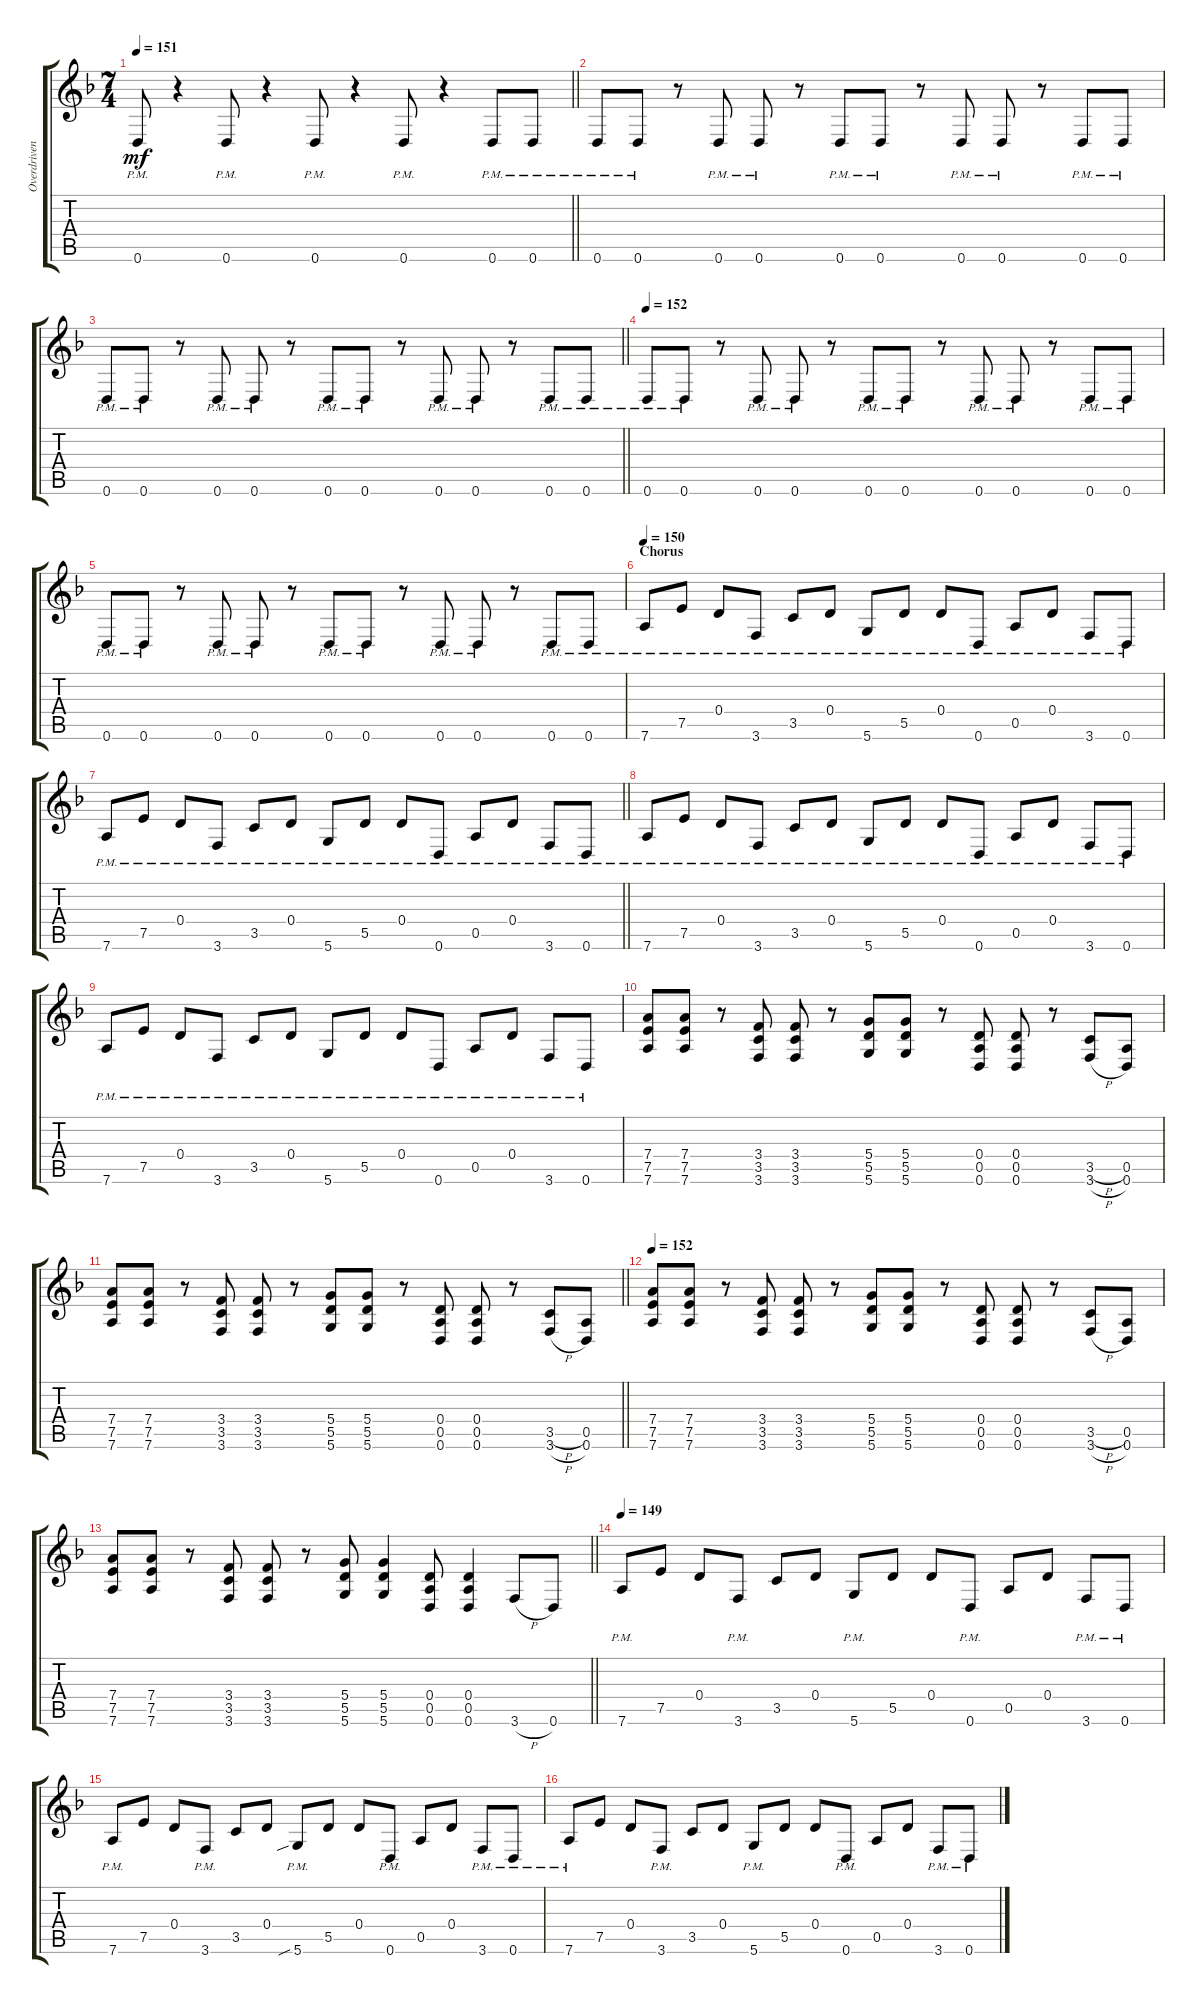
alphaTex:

\track ("Overdriven Guitar" "Overdriven") {instrument overdrivenguitar}
\staff {score tabs}
\tuning (E4 B3 G3 D3 A2 D2) {hide}
\ts (7 4)
\tempo 151
\clef g2
\barLineRight lightlight
\ks dminor
0.6{pm}.8{dy mf} r.4 0.6{pm}.8 r.4 0.6{pm}.8 r.4 0.6{pm}.8 r.4 0.6{pm}.8 0.6{pm}.8 |
0.6{pm}.8 0.6{pm}.8 r.8 0.6{pm}.8 0.6{pm}.8 r.8 0.6{pm}.8 0.6{pm}.8 r.8 0.6{pm}.8 0.6{pm}.8 r.8 0.6{pm}.8 0.6{pm}.8 |
\barLineRight lightlight
0.6{pm}.8 0.6{pm}.8 r.8 0.6{pm}.8 0.6{pm}.8 r.8 0.6{pm}.8 0.6{pm}.8 r.8 0.6{pm}.8 0.6{pm}.8 r.8 0.6{pm}.8 0.6{pm}.8 |
\tempo 152
0.6{pm}.8 0.6{pm}.8 r.8 0.6{pm}.8 0.6{pm}.8 r.8 0.6{pm}.8 0.6{pm}.8 r.8 0.6{pm}.8 0.6{pm}.8 r.8 0.6{pm}.8 0.6{pm}.8 |
0.6{pm}.8 0.6{pm}.8 r.8 0.6{pm}.8 0.6{pm}.8 r.8 0.6{pm}.8 0.6{pm}.8 r.8 0.6{pm}.8 0.6{pm}.8 r.8 0.6{pm}.8 0.6{pm}.8 |
\section ("" "Chorus")
\tempo 150
7.6{pm}.8 7.5{pm}.8 0.4{pm}.8 3.6{pm}.8 3.5{pm}.8 0.4{pm}.8 5.6{pm}.8 5.5{pm}.8 0.4{pm}.8 0.6{pm}.8 0.5{pm}.8 0.4{pm}.8 3.6{pm}.8 0.6{pm}.8 |
\barLineRight lightlight
7.6{pm}.8 7.5{pm}.8 0.4{pm}.8 3.6{pm}.8 3.5{pm}.8 0.4{pm}.8 5.6{pm}.8 5.5{pm}.8 0.4{pm}.8 0.6{pm}.8 0.5{pm}.8 0.4{pm}.8 3.6{pm}.8 0.6{pm}.8 |
7.6{pm}.8 7.5{pm}.8 0.4{pm}.8 3.6{pm}.8 3.5{pm}.8 0.4{pm}.8 5.6{pm}.8 5.5{pm}.8 0.4{pm}.8 0.6{pm}.8 0.5{pm}.8 0.4{pm}.8 3.6{pm}.8 0.6{pm}.8 |
7.6{pm}.8 7.5{pm}.8 0.4{pm}.8 3.6{pm}.8 3.5{pm}.8 0.4{pm}.8 5.6{pm}.8 5.5{pm}.8 0.4{pm}.8 0.6{pm}.8 0.5{pm}.8 0.4{pm}.8 3.6{pm}.8 0.6{pm}.8 |
\section ("" "")
(7.4 7.5 7.6).8 (7.4 7.5 7.6).8 r.8 (3.4 3.5 3.6).8 (3.4 3.5 3.6).8 r.8 (5.4 5.5 5.6).8 (5.4 5.5 5.6).8 r.8 (0.4 0.5 0.6).8 (0.4 0.5 0.6).8 r.8 (3.5{h} 3.6{h}).8 (0.5 0.6).8 |
\barLineRight lightlight
(7.4 7.5 7.6).8 (7.4 7.5 7.6).8 r.8 (3.4 3.5 3.6).8 (3.4 3.5 3.6).8 r.8 (5.4 5.5 5.6).8 (5.4 5.5 5.6).8 r.8 (0.4 0.5 0.6).8 (0.4 0.5 0.6).8 r.8 (3.5{h} 3.6{h}).8 (0.5 0.6).8 |
\tempo 152
(7.4 7.5 7.6).8 (7.4 7.5 7.6).8 r.8 (3.4 3.5 3.6).8 (3.4 3.5 3.6).8 r.8 (5.4 5.5 5.6).8 (5.4 5.5 5.6).8 r.8 (0.4 0.5 0.6).8 (0.4 0.5 0.6).8 r.8 (3.5{h} 3.6{h}).8 (0.5 0.6).8 |
\barLineRight lightlight
(7.4 7.5 7.6).8 (7.4 7.5 7.6).8 r.8 (3.4 3.5 3.6).8 (3.4 3.5 3.6).8 r.8 (5.4 5.5 5.6).8 (5.4 5.5 5.6).4 (0.4 0.5 0.6).8 (0.4 0.5 0.6).4 3.6{h}.8 0.6.8 |
\section ("" "")
\tempo 149
7.6{pm}.8 7.5.8 0.4.8 3.6{pm}.8 3.5.8 0.4.8 5.6{pm}.8 5.5.8 0.4.8 0.6{pm}.8 0.5.8 0.4.8 3.6{pm}.8 0.6{pm}.8 |
7.6{pm}.8 7.5.8 0.4.8 3.6{pm}.8 3.5.8 0.4.8 5.6{sib pm}.8 5.5.8 0.4.8 0.6{pm}.8 0.5.8 0.4.8 3.6{pm}.8 0.6{pm}.8 |
7.6{pm}.8 7.5.8 0.4.8 3.6{pm}.8 3.5.8 0.4.8 5.6{pm}.8 5.5.8 0.4.8 0.6{pm}.8 0.5.8 0.4.8 3.6{pm}.8 0.6{pm}.8
